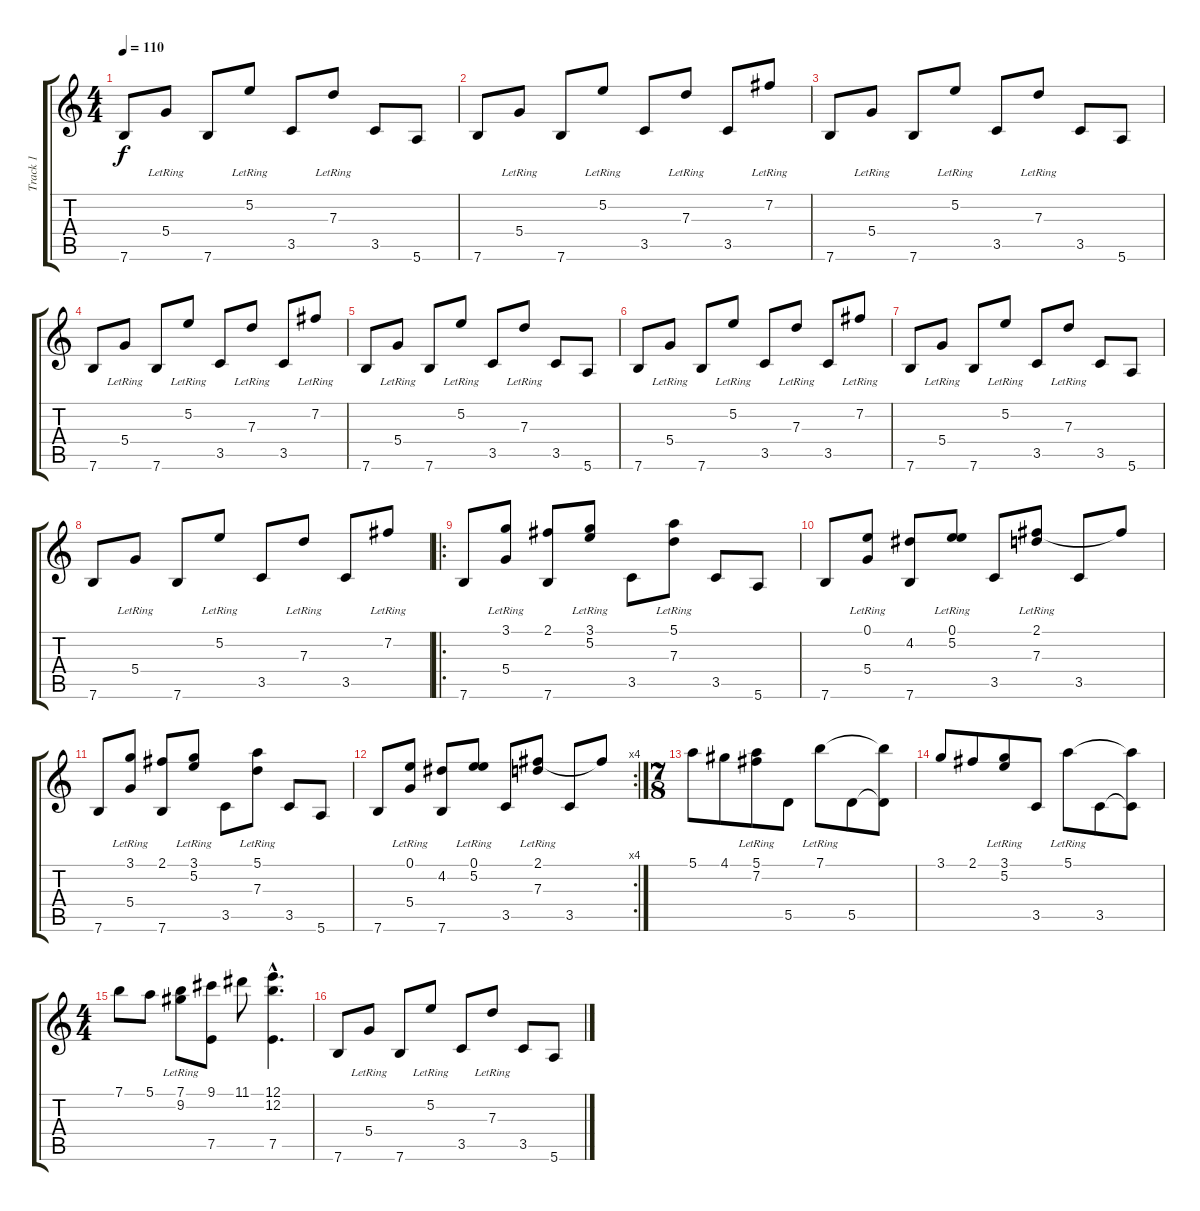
\track ("Track 1" "Track 1") {instrument acousticguitarsteel}
\staff {score tabs}
\tuning (E4 B3 G3 D3 A2 E2) {hide}
\ts (4 4)
\tempo 110
\clef g2
\ks c
7.6.8{dy f instrument acousticguitarsteel} 5.4{lr}.8 7.6.8 5.2{lr}.8 3.5.8 7.3{lr}.8 3.5.8 5.6.8 |
7.6.8 5.4{lr}.8 7.6.8 5.2{lr}.8 3.5.8 7.3{lr}.8 3.5.8 7.2{lr}.8 |
7.6.8 5.4{lr}.8 7.6.8 5.2{lr}.8 3.5.8 7.3{lr}.8 3.5.8 5.6.8 |
7.6.8 5.4{lr}.8 7.6.8 5.2{lr}.8 3.5.8 7.3{lr}.8 3.5.8 7.2{lr}.8 |
7.6.8 5.4{lr}.8 7.6.8 5.2{lr}.8 3.5.8 7.3{lr}.8 3.5.8 5.6.8 |
7.6.8 5.4{lr}.8 7.6.8 5.2{lr}.8 3.5.8 7.3{lr}.8 3.5.8 7.2{lr}.8 |
7.6.8 5.4{lr}.8 7.6.8 5.2{lr}.8 3.5.8 7.3{lr}.8 3.5.8 5.6.8 |
7.6.8 5.4{lr}.8 7.6.8 5.2{lr}.8 3.5.8 7.3{lr}.8 3.5.8 7.2{lr}.8 |
\ro
7.6.8 (3.1 5.4{lr}).8 (2.1 7.6).8 (3.1{lr} 5.2{lr}).8 3.5.8 (5.1{lr} 7.3{lr}).8 3.5.8 5.6.8 |
7.6.8 (0.1 5.4{lr}).8 (4.2 7.6).8 (0.1{lr} 5.2{lr}).8 3.5.8 (2.1{lr} 7.3{lr}).8 3.5.8 2.1{t}.8 |
7.6.8 (3.1 5.4{lr}).8 (2.1 7.6).8 (3.1{lr} 5.2{lr}).8 3.5.8 (5.1{lr} 7.3{lr}).8 3.5.8 5.6.8 |
\rc 4
7.6.8 (0.1 5.4{lr}).8 (4.2 7.6).8 (0.1{lr} 5.2{lr}).8 3.5.8 (2.1{lr} 7.3{lr}).8 3.5.8 2.1{t}.8 |
\ts (7 8)
5.1.8 4.1.8 (5.1{lr} 7.2{lr}).8 5.5.8 7.1{lr}.8 5.5.8 (7.1{t} 5.5{t}).8 |
3.1.8 2.1.8 (3.1{lr} 5.2{lr}).8 3.5.8 5.1{lr}.8 3.5.8 (5.1{t} 3.5{t}).8 |
\ts (4 4)
7.1.8 5.1.8 (7.1{lr} 9.2{lr}).8 (9.1 7.5).8 11.1.8 (12.1{hac} 12.2{hac} 7.5{hac}).4{d} |
7.6.8 5.4{lr}.8 7.6.8 5.2{lr}.8 3.5.8 7.3{lr}.8 3.5.8 5.6.8
